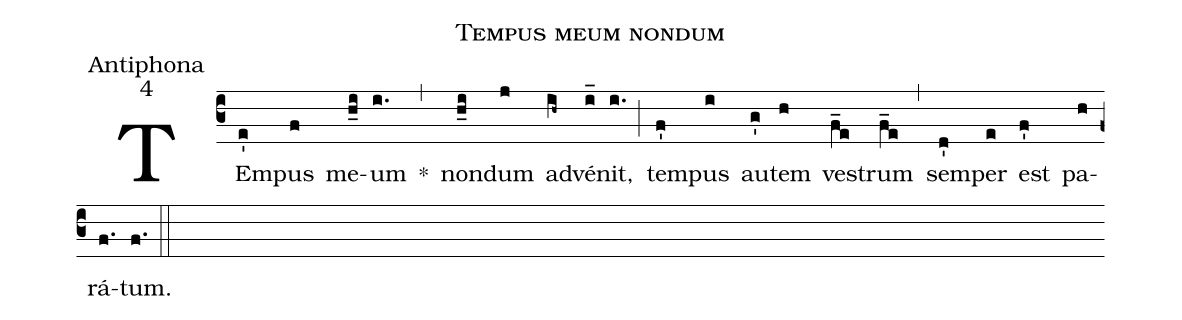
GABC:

name:Tempus meum nondum;
office-part:Antiphona;
mode:4;
%%
(c3) TEm(e')pus(f) me(h_i)um(i.) *(,) non(h_i)dum(j) ad(ih~)vé(i_)nit,(i.) (;) tem(f')pus(i) au(g')tem(h) ve(f_e)strum(f_e) (,) sem(d')per(e) est(f') pa(h)rá(f.)tum.(f.) (::)
